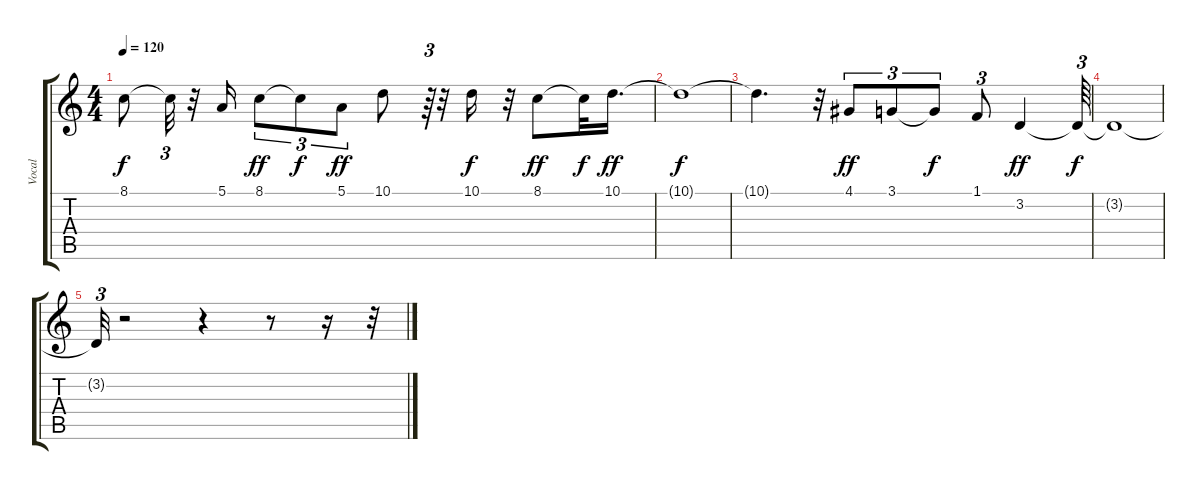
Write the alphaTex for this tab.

\track ("Vocal" "Vocal") {instrument altosax}
\staff {score tabs}
\tuning (E4 B3 G3 D3 A2 E2) {hide}
\ts (4 4)
\tempo 120
\clef g2
\ks c
8.1{t}.8{dy f} 8.1{t}.32{tu (3 2)} r.32 5.1.16 8.1.8{tu (3 2) dy ff} 8.1{t}.8{tu (3 2) dy f} 5.1.8{tu (3 2) dy ff} 10.1.8 r.64{tu (3 2)} r.32 10.1.16{dy f} r.32 8.1.8{dy ff} 8.1{t}.32{dy f} 10.1.16{d dy ff} |
10.1{t}.1{dy f} |
10.1{t}.4{d} r.32 4.1.8{tu (3 2) dy ff} 3.1.8{tu (3 2)} 3.1{t}.8{tu (3 2) dy f} 1.1.8{tu (3 2)} 3.2.4{dy ff} 3.2{t}.64{tu (3 2) dy f} |
3.2{t}.1 |
3.2{t}.32{tu (3 2)} r.2 r.4 r.8 r.16 r.32
